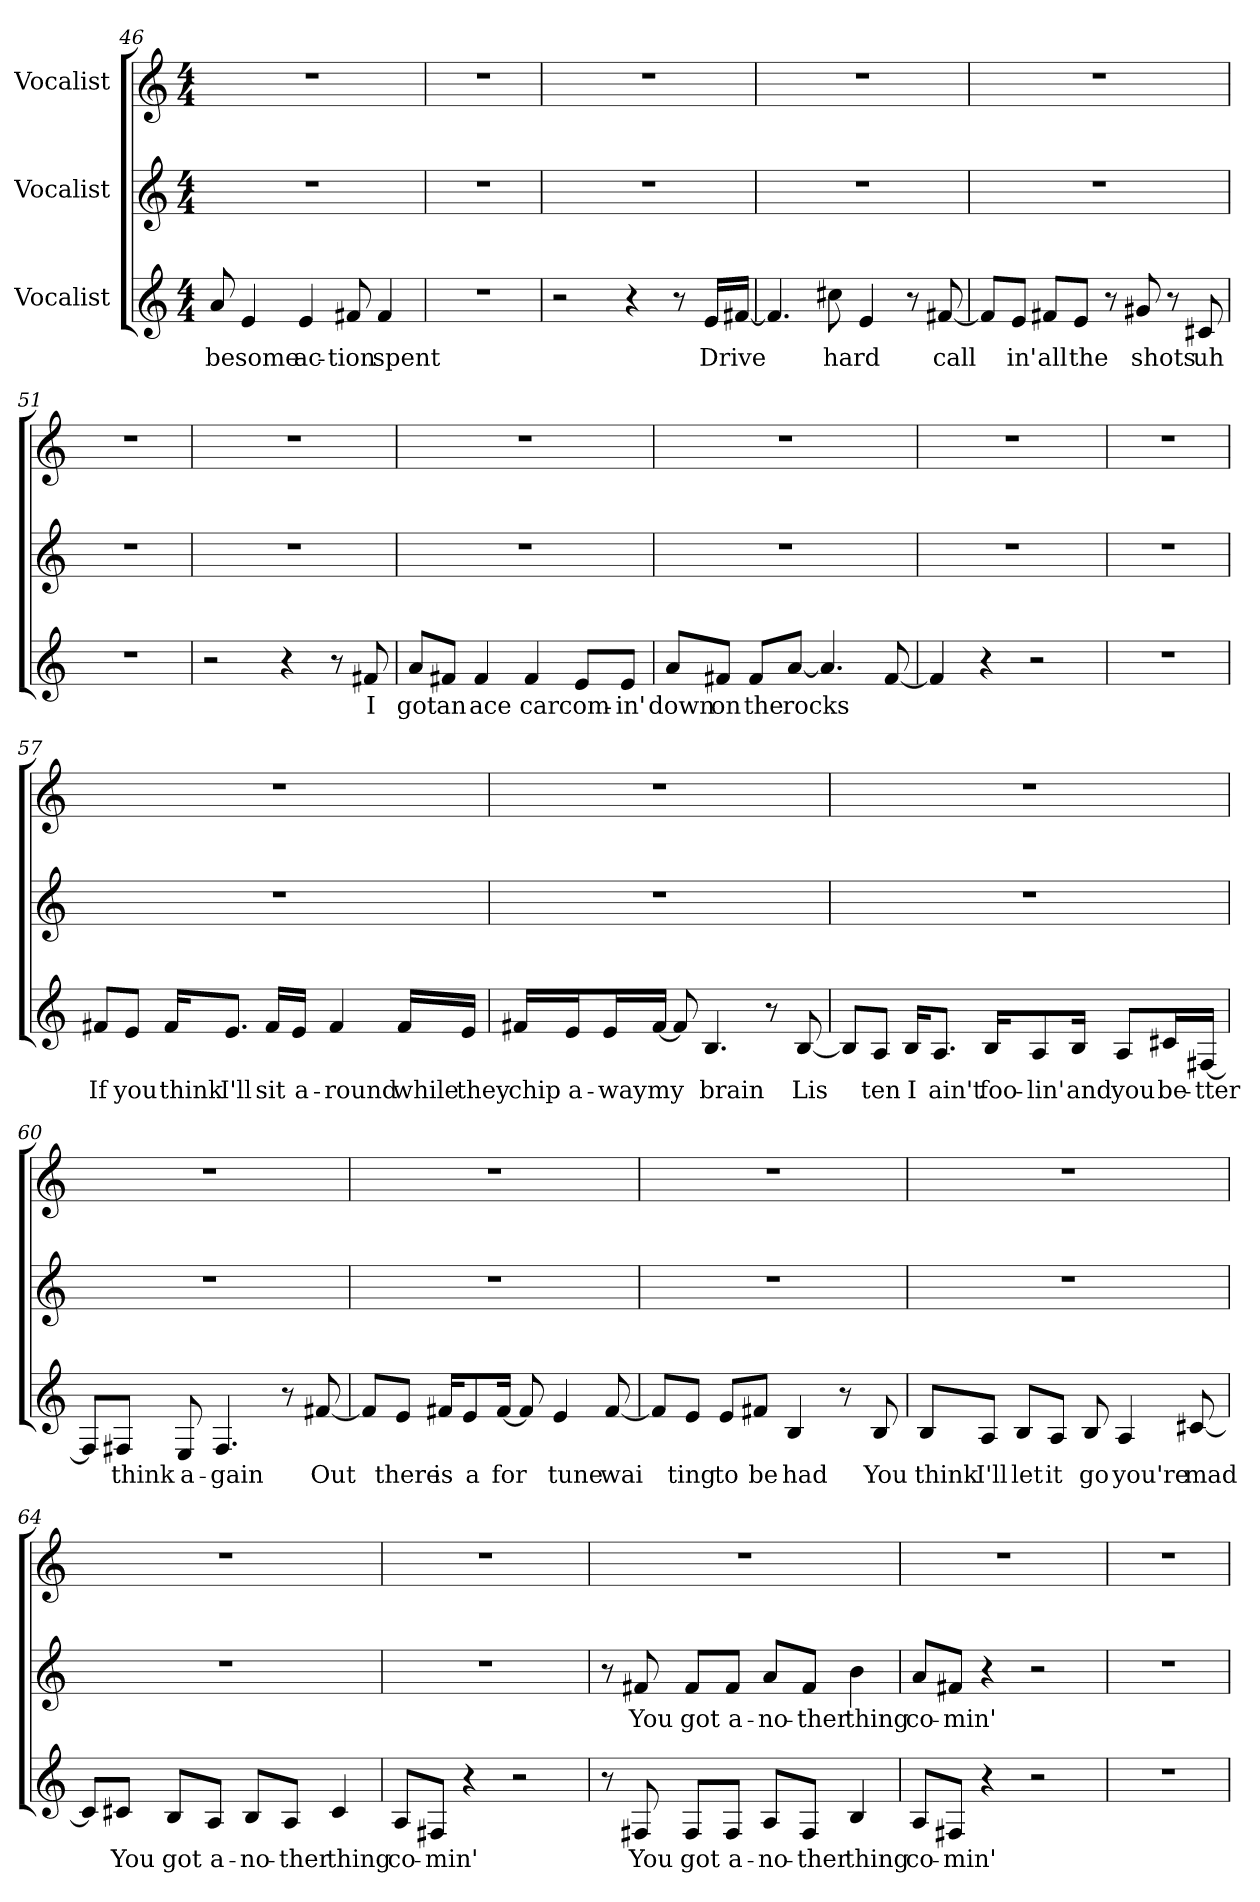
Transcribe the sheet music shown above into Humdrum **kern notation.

**kern	**text	**kern	**text	**kern
*part3	*part3	*part2	*part2	*part1
*staff3	*staff3	*staff2	*staff2	*staff1
*I"Vocalist	*	*I"Vocalist	*	*I"Vocalist
*clefG2	*	*clefG2	*	*clefG2
*M4/4	*	*M4/4	*	*M4/4
=46	=46	=46	=46	=46
8a	be	1r	.	1r
4e	some	.	.	.
4e	ac-	.	.	.
8f#X	-tion	.	.	.
4f#	spent	.	.	.
=47	=47	=47	=47	=47
1r	.	1r	.	1r
=48	=48	=48	=48	=48
2r	.	1r	.	1r
4r	.	.	.	.
8r	.	.	.	.
16e/LL	Drive	.	.	.
[16f#X/JJ	_	.	.	.
=49	=49	=49	=49	=49
4.f#]	_	1r	.	1r
8cc#X	hard	.	.	.
4e	_	.	.	.
8r	.	.	.	.
[8f#X	call-	.	.	.
=50	=50	=50	=50	=50
8f#/L]	_	1r	.	1r
8e/J	-in'	.	.	.
8f#X/L	all	.	.	.
8e/J	the	.	.	.
8r	.	.	.	.
8g#X	shots	.	.	.
8r	.	.	.	.
8c#X	uh	.	.	.
=51	=51	=51	=51	=51
1r	.	1r	.	1r
=52	=52	=52	=52	=52
2r	.	1r	.	1r
4r	.	.	.	.
8r	.	.	.	.
8f#X	I	.	.	.
=53	=53	=53	=53	=53
8a/L	got	1r	.	1r
8f#X/J	an	.	.	.
4f#	ace	.	.	.
4f#	car	.	.	.
8e/L	com-	.	.	.
8e/J	-in'	.	.	.
=54	=54	=54	=54	=54
8a/L	down	1r	.	1r
8f#X/J	on	.	.	.
8f#/L	the	.	.	.
[8a/J	rocks	.	.	.
4.a]	_	.	.	.
[8f#	_	.	.	.
=55	=55	=55	=55	=55
4f#]	_	1r	.	1r
4r	.	.	.	.
2r	.	.	.	.
=56	=56	=56	=56	=56
1r	.	1r	.	1r
=57	=57	=57	=57	=57
8f#X/L	If	1r	.	1r
8e/J	you	.	.	.
16f#/KL	think	.	.	.
8.e/J	I'll	.	.	.
16f#/LL	sit	.	.	.
16e/JJ	a-	.	.	.
4f#	-round	.	.	.
16f#/LL	while	.	.	.
16e/JJ	they	.	.	.
=58	=58	=58	=58	=58
16f#X/LL	chip	1r	.	1r
16e/J	a-	.	.	.
16e/L	-way	.	.	.
[16f#/JJ	my	.	.	.
8f#]	_	.	.	.
4.B	brain	.	.	.
8r	.	.	.	.
[8B	Lis-	.	.	.
=59	=59	=59	=59	=59
8B/L]	_	1r	.	1r
8A/J	-ten	.	.	.
16B/KL	I	.	.	.
8.A/J	ain't	.	.	.
16B/KL	foo-	.	.	.
8A/	-lin'	.	.	.
16B/Jk	and	.	.	.
8A/L	you	.	.	.
16c#X/L	be-	.	.	.
[16F#X/JJ	-tter	.	.	.
=60	=60	=60	=60	=60
8F#/L]	_	1r	.	1r
8F#X/J	think	.	.	.
8E	a-	.	.	.
4.F#	-gain	.	.	.
8r	.	.	.	.
[8f#X	Out	.	.	.
=61	=61	=61	=61	=61
8f#/L]	_	1r	.	1r
8e/J	there	.	.	.
16f#X/KL	is	.	.	.
8e/	a	.	.	.
[16f#/Jk	for-	.	.	.
8f#]	_	.	.	.
4e	-tune	.	.	.
[8f#	wai-	.	.	.
=62	=62	=62	=62	=62
8f#/L]	_	1r	.	1r
8e/J	-ting	.	.	.
8e/L	to	.	.	.
8f#X/J	be	.	.	.
4B	had	.	.	.
8r	.	.	.	.
8B	You	.	.	.
=63	=63	=63	=63	=63
8B/L	think	1r	.	1r
8A/J	I'll	.	.	.
8B/L	let	.	.	.
8A/J	it	.	.	.
8B	go	.	.	.
4A	you're	.	.	.
[8c#X	mad	.	.	.
=64	=64	=64	=64	=64
8c#/L]	_	1r	.	1r
8c#X/J	You	.	.	.
8B/L	got	.	.	.
8A/J	a-	.	.	.
8B/L	-no-	.	.	.
8A/J	-ther	.	.	.
4c#	thing	.	.	.
=65	=65	=65	=65	=65
8A/L	co-	1r	.	1r
8F#X/J	-min'	.	.	.
4r	.	.	.	.
2r	.	.	.	.
=66	=66	=66	=66	=66
8r	.	8r	.	1r
8F#X	You	8f#X	You	.
8F#/L	got	8f#/L	got	.
8F#/J	a-	8f#/J	a-	.
8A/L	-no-	8a/L	-no-	.
8F#/J	-ther	8f#/J	-ther	.
4B	thing	4b	thing	.
=67	=67	=67	=67	=67
8A/L	co-	8a/L	co-	1r
8F#X/J	-min'	8f#X/J	-min'	.
4r	.	4r	.	.
2r	.	2r	.	.
=68	=68	=68	=68	=68
1r	.	1r	.	1r
=	=	=	=	=
*-	*-	*-	*-	*-
